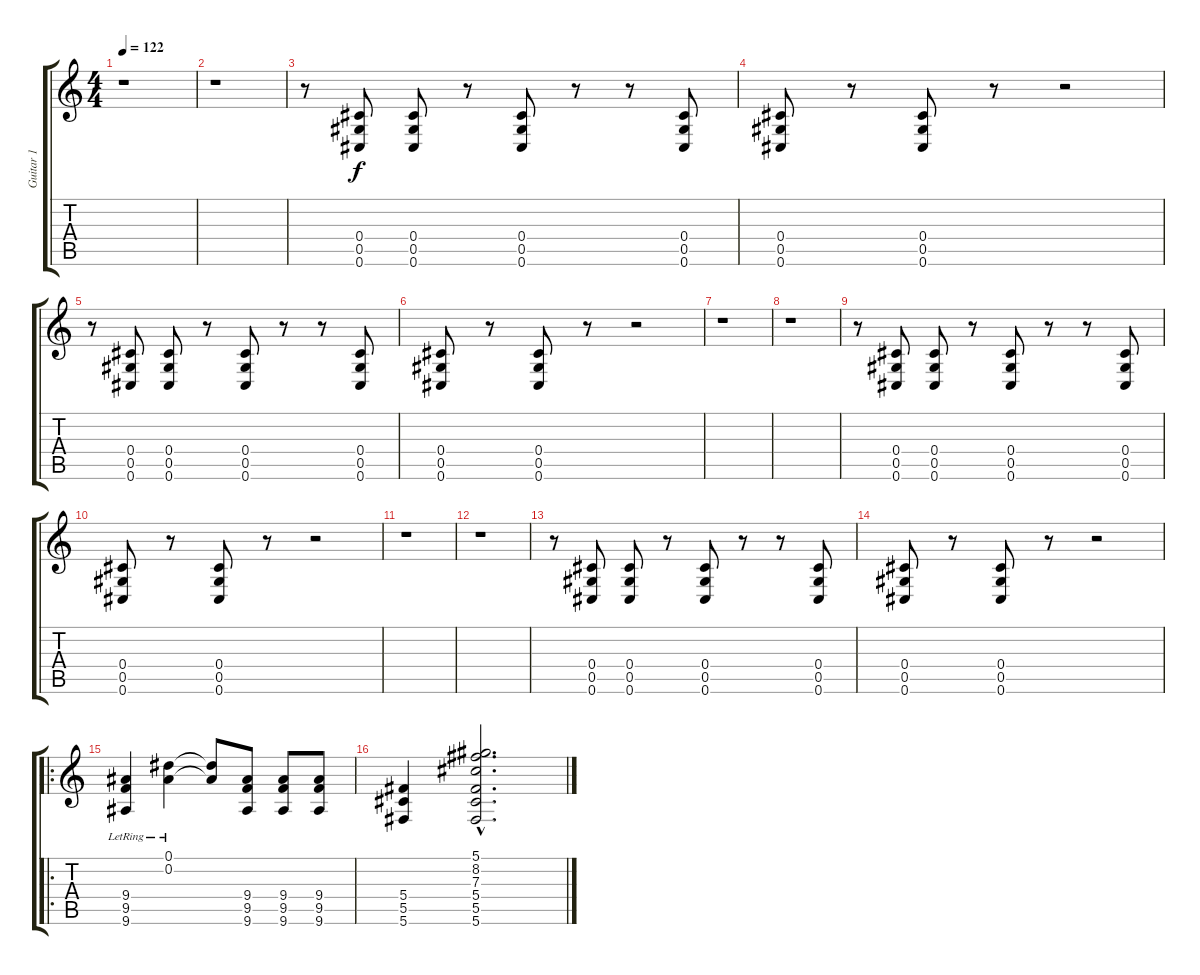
\track ("Guitar 1" "Guitar 1") {instrument overdrivenguitar}
\staff {score tabs}
\tuning (Eb4 Bb3 Gb3 Db3 Ab2 Db2) {hide}
\ts (4 4)
\tempo 122
\clef g2
\ks c
r.1{dy f instrument overdrivenguitar} |
r.1 |
r.8 (0.4 0.5 0.6).8 (0.4 0.5 0.6).8 r.8 (0.4 0.5 0.6).8 r.8 r.8 (0.4 0.5 0.6).8 |
(0.4 0.5 0.6).8 r.8 (0.4 0.5 0.6).8 r.8 r.2 |
r.8 (0.4 0.5 0.6).8 (0.4 0.5 0.6).8 r.8 (0.4 0.5 0.6).8 r.8 r.8 (0.4 0.5 0.6).8 |
(0.4 0.5 0.6).8 r.8 (0.4 0.5 0.6).8 r.8 r.2 |
r.1 |
r.1 |
r.8 (0.4 0.5 0.6).8 (0.4 0.5 0.6).8 r.8 (0.4 0.5 0.6).8 r.8 r.8 (0.4 0.5 0.6).8 |
(0.4 0.5 0.6).8 r.8 (0.4 0.5 0.6).8 r.8 r.2 |
r.1 |
r.1 |
r.8 (0.4 0.5 0.6).8 (0.4 0.5 0.6).8 r.8 (0.4 0.5 0.6).8 r.8 r.8 (0.4 0.5 0.6).8 |
(0.4 0.5 0.6).8 r.8 (0.4 0.5 0.6).8 r.8 r.2 |
\ro
(9.4{lr} 9.5{lr} 9.6{lr}).4 (0.1{lr} 0.2{lr}).4 (0.1{t} 0.2{t}).8 (9.4 9.5 9.6).8 (9.4 9.5 9.6).8 (9.4 9.5 9.6).8 |
(5.4 5.5 5.6).4 (5.1{hac} 8.2{hac} 7.3{hac} 5.4{hac} 5.5{hac} 5.6{hac}).2{d}
